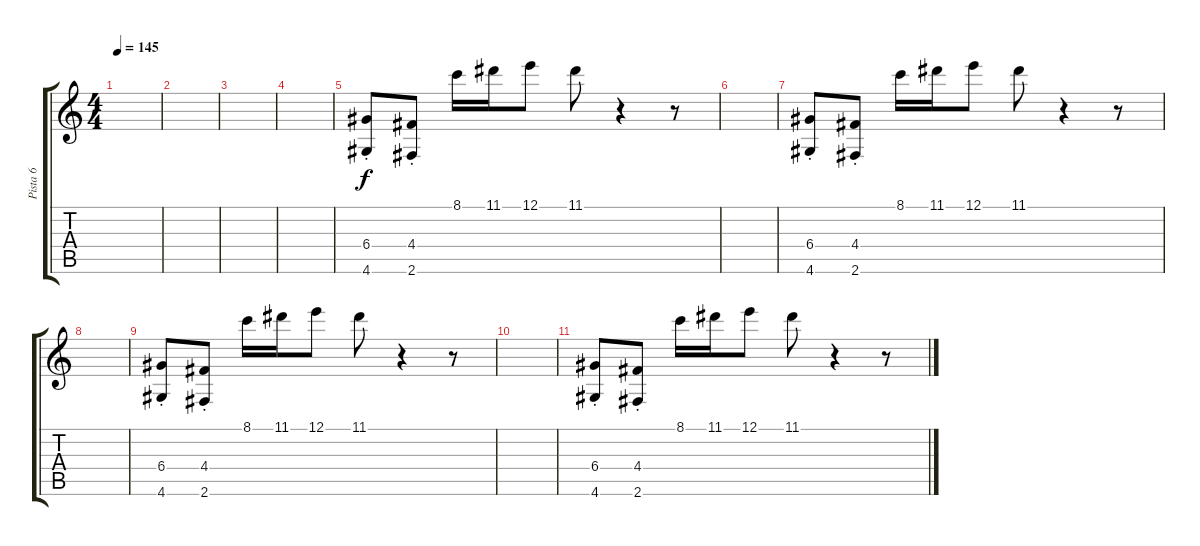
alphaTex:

\track ("Pista 6" "Pista 6") {instrument electricguitarclean}
\staff {score tabs}
\tuning (E4 B3 G3 D3 A2 E2) {hide}
\ts (4 4)
\tempo 145
\clef g2
\ks c
|
|
|
|
(6.4{st} 4.6{st}).8 (4.4{st} 2.6{st}).8 8.1.16 11.1.16 12.1.8 11.1.8 r.4 r.8 |
|
(6.4{st} 4.6{st}).8 (4.4{st} 2.6{st}).8 8.1.16 11.1.16 12.1.8 11.1.8 r.4 r.8 |
|
(6.4{st} 4.6{st}).8 (4.4{st} 2.6{st}).8 8.1.16 11.1.16 12.1.8 11.1.8 r.4 r.8 |
|
(6.4{st} 4.6{st}).8 (4.4{st} 2.6{st}).8 8.1.16 11.1.16 12.1.8 11.1.8 r.4 r.8
